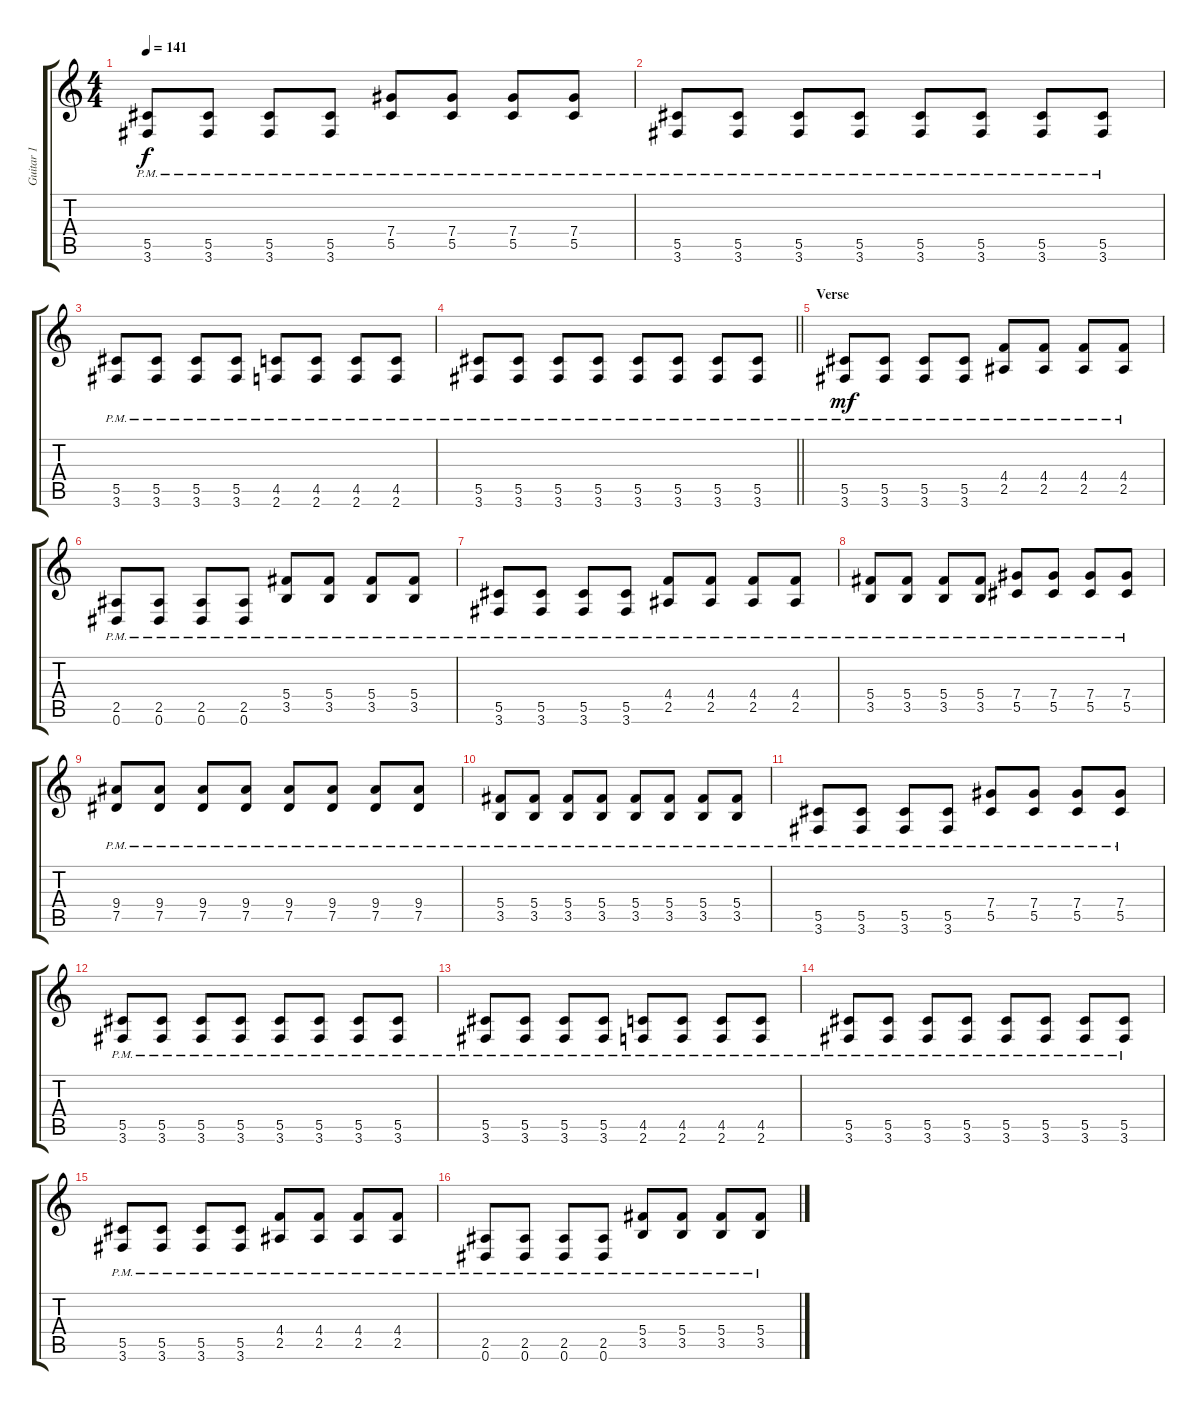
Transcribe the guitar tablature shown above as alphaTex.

\track ("Guitar 1" "Guitar 1") {instrument electricguitarmuted}
\staff {score tabs}
\tuning (Eb4 Bb3 Gb3 Db3 Ab2 Eb2) {hide}
\ts (4 4)
\tempo 141
\clef g2
\ks c
(5.5{pm} 3.6{pm}).8{dy f} (5.5{pm} 3.6{pm}).8 (5.5{pm} 3.6{pm}).8 (5.5{pm} 3.6{pm}).8 (7.4{pm} 5.5{pm}).8 (7.4{pm} 5.5{pm}).8 (7.4{pm} 5.5{pm}).8 (7.4{pm} 5.5{pm}).8 |
(5.5{pm} 3.6{pm}).8 (5.5{pm} 3.6{pm}).8 (5.5{pm} 3.6{pm}).8 (5.5{pm} 3.6{pm}).8 (5.5{pm} 3.6{pm}).8 (5.5{pm} 3.6{pm}).8 (5.5{pm} 3.6{pm}).8 (5.5{pm} 3.6{pm}).8 |
(5.5{pm} 3.6{pm}).8 (5.5{pm} 3.6{pm}).8 (5.5{pm} 3.6{pm}).8 (5.5{pm} 3.6{pm}).8 (4.5{pm} 2.6{pm}).8 (4.5{pm} 2.6{pm}).8 (4.5{pm} 2.6{pm}).8 (4.5{pm} 2.6{pm}).8 |
\barLineRight lightlight
(5.5{pm} 3.6{pm}).8 (5.5{pm} 3.6{pm}).8 (5.5{pm} 3.6{pm}).8 (5.5{pm} 3.6{pm}).8 (5.5{pm} 3.6{pm}).8 (5.5{pm} 3.6{pm}).8 (5.5{pm} 3.6{pm}).8 (5.5{pm} 3.6{pm}).8 |
\section ("" "Verse")
(5.5{pm} 3.6{pm}).8{dy mf instrument electricguitarmuted} (5.5{pm} 3.6{pm}).8 (5.5{pm} 3.6{pm}).8 (5.5{pm} 3.6{pm}).8 (4.4{pm} 2.5{pm}).8 (4.4{pm} 2.5{pm}).8 (4.4{pm} 2.5{pm}).8 (4.4{pm} 2.5{pm}).8 |
(2.5{pm} 0.6{pm}).8 (2.5{pm} 0.6{pm}).8 (2.5{pm} 0.6{pm}).8 (2.5{pm} 0.6{pm}).8 (5.4{pm} 3.5{pm}).8 (5.4{pm} 3.5{pm}).8 (5.4{pm} 3.5{pm}).8 (5.4{pm} 3.5{pm}).8 |
(5.5{pm} 3.6{pm}).8 (5.5{pm} 3.6{pm}).8 (5.5{pm} 3.6{pm}).8 (5.5{pm} 3.6{pm}).8 (4.4{pm} 2.5{pm}).8 (4.4{pm} 2.5{pm}).8 (4.4{pm} 2.5{pm}).8 (4.4{pm} 2.5{pm}).8 |
(5.4{pm} 3.5{pm}).8 (5.4{pm} 3.5{pm}).8 (5.4{pm} 3.5{pm}).8 (5.4{pm} 3.5{pm}).8 (7.4{pm} 5.5{pm}).8 (7.4{pm} 5.5{pm}).8 (7.4{pm} 5.5{pm}).8 (7.4{pm} 5.5{pm}).8 |
(9.4{pm} 7.5{pm}).8 (9.4{pm} 7.5{pm}).8 (9.4{pm} 7.5{pm}).8 (9.4{pm} 7.5{pm}).8 (9.4{pm} 7.5{pm}).8 (9.4{pm} 7.5{pm}).8 (9.4{pm} 7.5{pm}).8 (9.4{pm} 7.5{pm}).8 |
(5.4 3.5{pm}).8 (5.4 3.5{pm}).8 (5.4 3.5{pm}).8 (5.4 3.5{pm}).8 (5.4 3.5{pm}).8 (5.4 3.5{pm}).8 (5.4 3.5{pm}).8 (5.4 3.5{pm}).8 |
(5.5{pm} 3.6{pm}).8 (5.5{pm} 3.6{pm}).8 (5.5{pm} 3.6{pm}).8 (5.5{pm} 3.6{pm}).8 (7.4{pm} 5.5{pm}).8 (7.4{pm} 5.5{pm}).8 (7.4{pm} 5.5{pm}).8 (7.4{pm} 5.5{pm}).8 |
(5.5{pm} 3.6{pm}).8 (5.5{pm} 3.6{pm}).8 (5.5{pm} 3.6{pm}).8 (5.5{pm} 3.6{pm}).8 (5.5{pm} 3.6{pm}).8 (5.5{pm} 3.6{pm}).8 (5.5{pm} 3.6{pm}).8 (5.5{pm} 3.6{pm}).8 |
(5.5{pm} 3.6{pm}).8 (5.5{pm} 3.6{pm}).8 (5.5{pm} 3.6{pm}).8 (5.5{pm} 3.6{pm}).8 (4.5{pm} 2.6{pm}).8 (4.5{pm} 2.6{pm}).8 (4.5{pm} 2.6{pm}).8 (4.5{pm} 2.6{pm}).8 |
(5.5{pm} 3.6{pm}).8 (5.5{pm} 3.6{pm}).8 (5.5{pm} 3.6{pm}).8 (5.5{pm} 3.6{pm}).8 (5.5{pm} 3.6{pm}).8 (5.5{pm} 3.6{pm}).8 (5.5{pm} 3.6{pm}).8 (5.5{pm} 3.6{pm}).8 |
(5.5{pm} 3.6{pm}).8 (5.5{pm} 3.6{pm}).8 (5.5{pm} 3.6{pm}).8 (5.5{pm} 3.6{pm}).8 (4.4{pm} 2.5{pm}).8 (4.4{pm} 2.5{pm}).8 (4.4{pm} 2.5{pm}).8 (4.4{pm} 2.5{pm}).8 |
(2.5{pm} 0.6{pm}).8 (2.5{pm} 0.6{pm}).8 (2.5{pm} 0.6{pm}).8 (2.5{pm} 0.6{pm}).8 (5.4{pm} 3.5{pm}).8 (5.4{pm} 3.5{pm}).8 (5.4{pm} 3.5{pm}).8 (5.4{pm} 3.5{pm}).8
